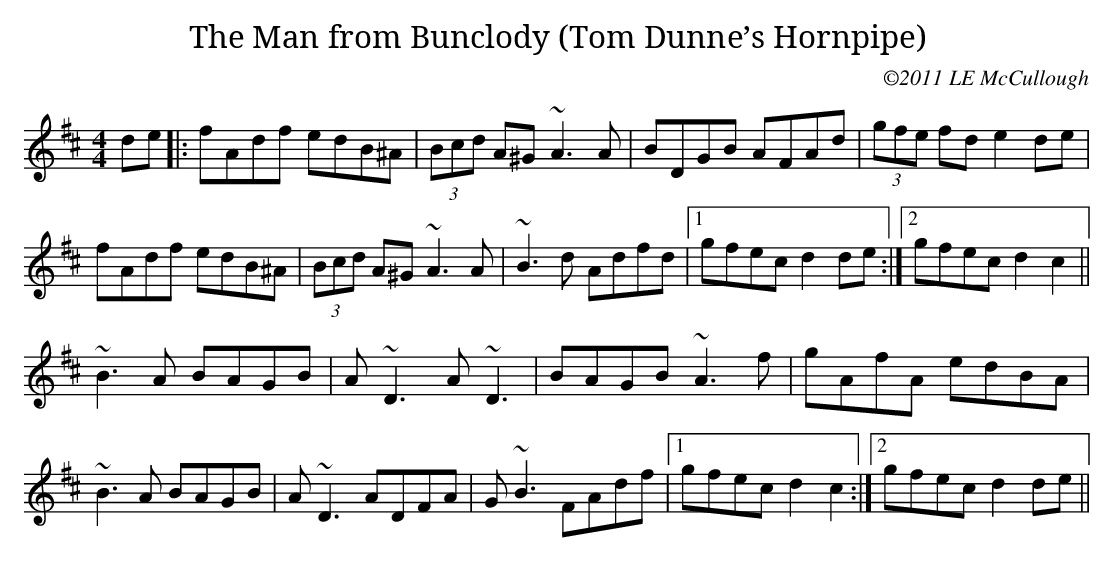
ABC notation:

X:1
T:The Man from Bunclody (Tom Dunne’s Hornpipe)
C:©2011 LE McCullough
M:4/4
L:1/8
K:D
de|: fAdf edB^A | (3Bcd A^G ~A3A | BDGB AFAd | (3gfe fd e2de |
fAdf edB^A | (3Bcd A^G ~A3A | ~B3 d Adfd |1 gfec d2de :|2 gfec d2 c2 ||
~B3A BAGB | A~D3 A~D3 | BAGB ~A3f | gAfA edBA |
~B3A BAGB | A~D3 ADFA | G~B3 FAdf |1 gfec d2 c2 :|2 gfec d2 de ||
